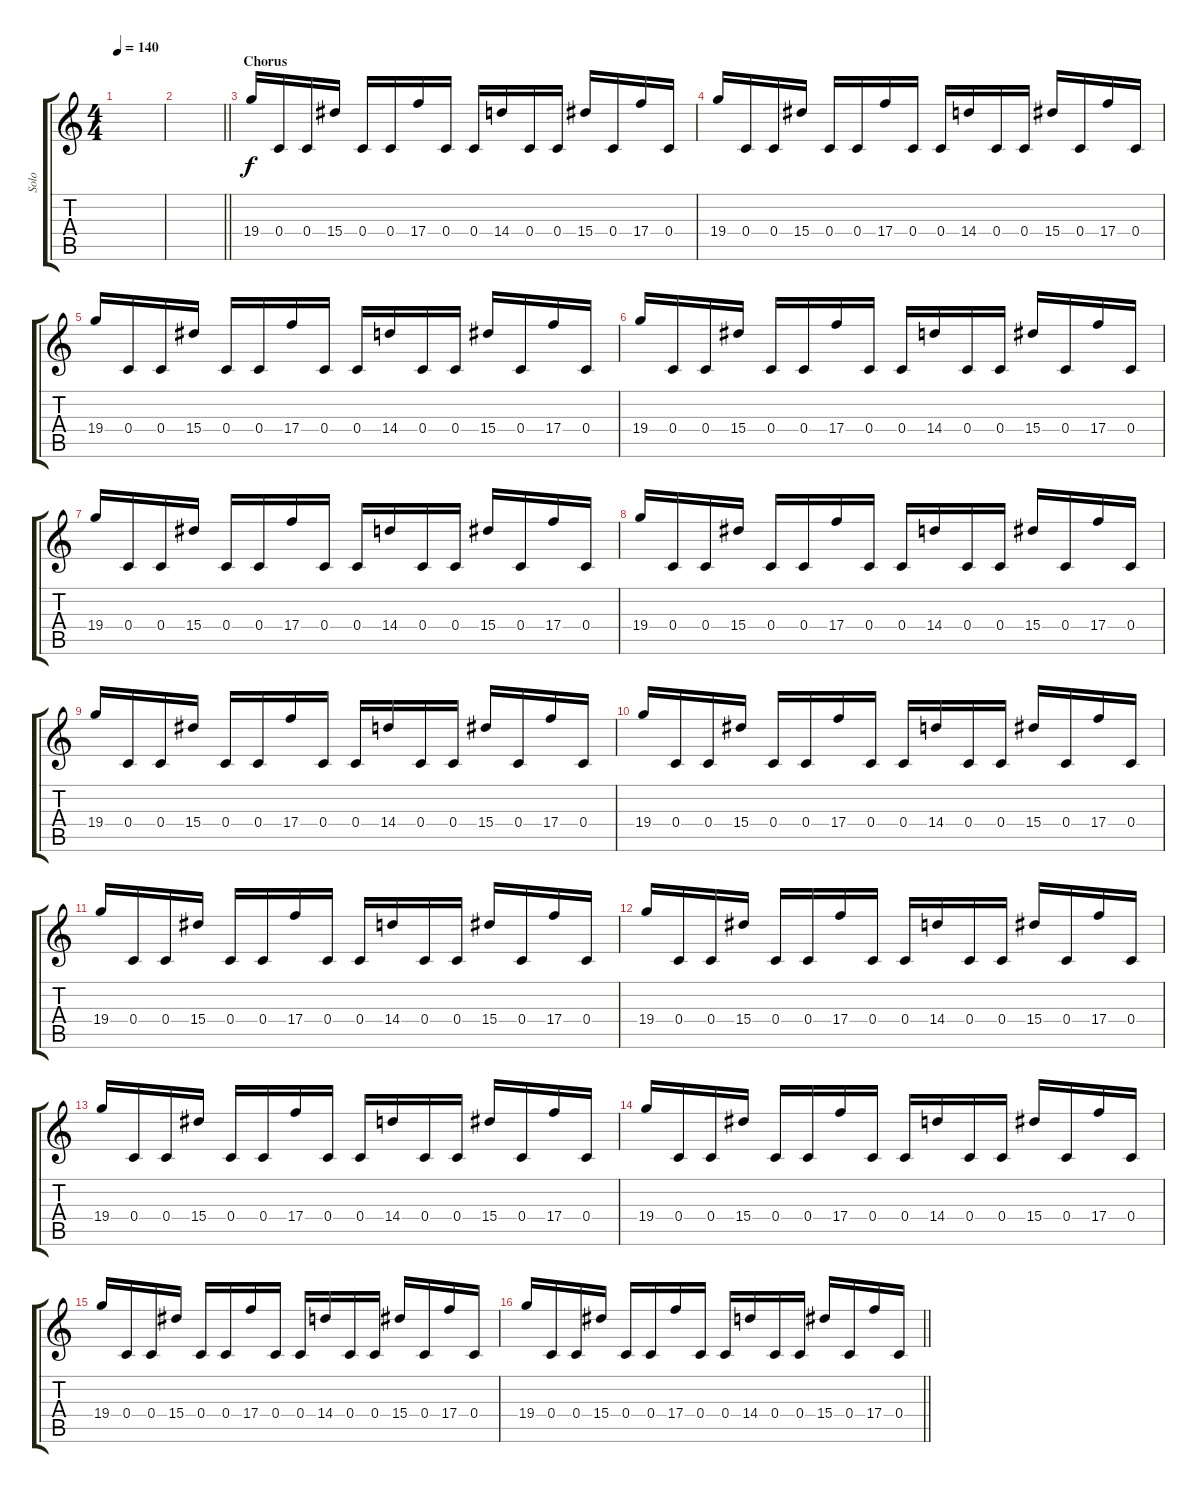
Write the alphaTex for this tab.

\track ("Solo" "Solo") {instrument overdrivenguitar}
\staff {score tabs}
\tuning (D4 A3 F3 C3 G2 C2) {hide}
\ts (4 4)
\tempo 140
\clef g2
\ks c
|
\barLineRight lightlight
|
\section ("" "Chorus")
19.4.16 0.4.16 0.4.16 15.4.16 0.4.16 0.4.16 17.4.16 0.4.16 0.4.16 14.4.16 0.4.16 0.4.16 15.4.16 0.4.16 17.4.16 0.4.16 |
19.4.16 0.4.16 0.4.16 15.4.16 0.4.16 0.4.16 17.4.16 0.4.16 0.4.16 14.4.16 0.4.16 0.4.16 15.4.16 0.4.16 17.4.16 0.4.16 |
19.4.16 0.4.16 0.4.16 15.4.16 0.4.16 0.4.16 17.4.16 0.4.16 0.4.16 14.4.16 0.4.16 0.4.16 15.4.16 0.4.16 17.4.16 0.4.16 |
19.4.16 0.4.16 0.4.16 15.4.16 0.4.16 0.4.16 17.4.16 0.4.16 0.4.16 14.4.16 0.4.16 0.4.16 15.4.16 0.4.16 17.4.16 0.4.16 |
19.4.16 0.4.16 0.4.16 15.4.16 0.4.16 0.4.16 17.4.16 0.4.16 0.4.16 14.4.16 0.4.16 0.4.16 15.4.16 0.4.16 17.4.16 0.4.16 |
19.4.16 0.4.16 0.4.16 15.4.16 0.4.16 0.4.16 17.4.16 0.4.16 0.4.16 14.4.16 0.4.16 0.4.16 15.4.16 0.4.16 17.4.16 0.4.16 |
19.4.16 0.4.16 0.4.16 15.4.16 0.4.16 0.4.16 17.4.16 0.4.16 0.4.16 14.4.16 0.4.16 0.4.16 15.4.16 0.4.16 17.4.16 0.4.16 |
19.4.16 0.4.16 0.4.16 15.4.16 0.4.16 0.4.16 17.4.16 0.4.16 0.4.16 14.4.16 0.4.16 0.4.16 15.4.16 0.4.16 17.4.16 0.4.16 |
19.4.16 0.4.16 0.4.16 15.4.16 0.4.16 0.4.16 17.4.16 0.4.16 0.4.16 14.4.16 0.4.16 0.4.16 15.4.16 0.4.16 17.4.16 0.4.16 |
19.4.16 0.4.16 0.4.16 15.4.16 0.4.16 0.4.16 17.4.16 0.4.16 0.4.16 14.4.16 0.4.16 0.4.16 15.4.16 0.4.16 17.4.16 0.4.16 |
19.4.16 0.4.16 0.4.16 15.4.16 0.4.16 0.4.16 17.4.16 0.4.16 0.4.16 14.4.16 0.4.16 0.4.16 15.4.16 0.4.16 17.4.16 0.4.16 |
19.4.16 0.4.16 0.4.16 15.4.16 0.4.16 0.4.16 17.4.16 0.4.16 0.4.16 14.4.16 0.4.16 0.4.16 15.4.16 0.4.16 17.4.16 0.4.16 |
19.4.16 0.4.16 0.4.16 15.4.16 0.4.16 0.4.16 17.4.16 0.4.16 0.4.16 14.4.16 0.4.16 0.4.16 15.4.16 0.4.16 17.4.16 0.4.16 |
\barLineRight lightlight
19.4.16 0.4.16 0.4.16 15.4.16 0.4.16 0.4.16 17.4.16 0.4.16 0.4.16 14.4.16 0.4.16 0.4.16 15.4.16 0.4.16 17.4.16 0.4.16
